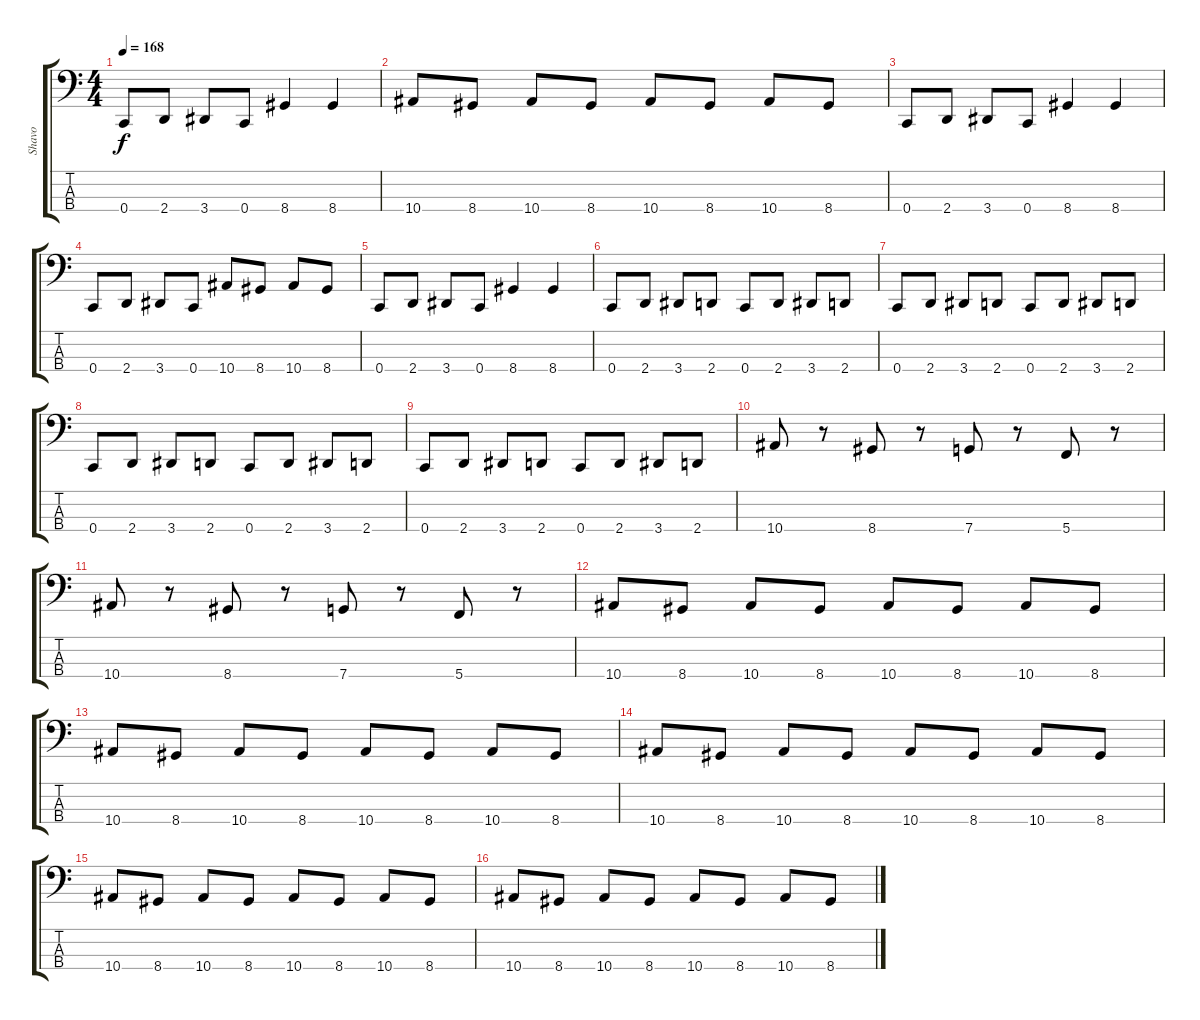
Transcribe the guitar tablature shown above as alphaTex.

\track ("Shavo" "Shavo") {instrument electricbassfinger}
\staff {score tabs}
\tuning (F2 C2 G1 C1) {hide}
\ts (4 4)
\tempo 168
\clef f4
\ks c
0.4.8{dy f} 2.4.8 3.4.8 0.4.8 8.4.4 8.4.4 |
10.4.8 8.4.8 10.4.8 8.4.8 10.4.8 8.4.8 10.4.8 8.4.8 |
0.4.8 2.4.8 3.4.8 0.4.8 8.4.4 8.4.4 |
0.4.8 2.4.8 3.4.8 0.4.8 10.4.8 8.4.8 10.4.8 8.4.8 |
0.4.8 2.4.8 3.4.8 0.4.8 8.4.4 8.4.4 |
0.4.8 2.4.8 3.4.8 2.4.8 0.4.8 2.4.8 3.4.8 2.4.8 |
0.4.8 2.4.8 3.4.8 2.4.8 0.4.8 2.4.8 3.4.8 2.4.8 |
0.4.8 2.4.8 3.4.8 2.4.8 0.4.8 2.4.8 3.4.8 2.4.8 |
0.4.8 2.4.8 3.4.8 2.4.8 0.4.8 2.4.8 3.4.8 2.4.8 |
10.4.8 r.8 8.4.8 r.8 7.4.8 r.8 5.4.8 r.8 |
10.4.8 r.8 8.4.8 r.8 7.4.8 r.8 5.4.8 r.8 |
10.4.8 8.4.8 10.4.8 8.4.8 10.4.8 8.4.8 10.4.8 8.4.8 |
10.4.8 8.4.8 10.4.8 8.4.8 10.4.8 8.4.8 10.4.8 8.4.8 |
10.4.8 8.4.8 10.4.8 8.4.8 10.4.8 8.4.8 10.4.8 8.4.8 |
10.4.8 8.4.8 10.4.8 8.4.8 10.4.8 8.4.8 10.4.8 8.4.8 |
10.4.8 8.4.8 10.4.8 8.4.8 10.4.8 8.4.8 10.4.8 8.4.8
